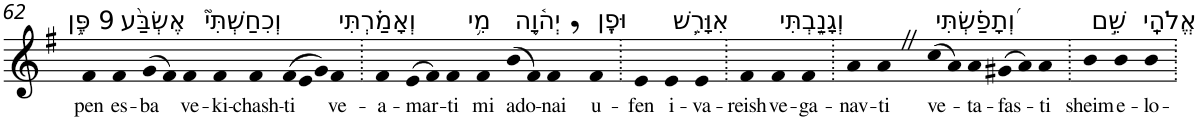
**kern	**text
*part1	*part1
*staff1	*staff1
*I"Piano	*
*I'Pno	*
!!LO:PB:g=z
*clefG2	*
*k[f#]	*
*G:	*
=62	=62
!LO:TX:a:t=9 פֶּ֥ן	!
!	!LO:LY:b
4f#	pen
!LO:TX:a:t=אֶשְׂבַּ֨ע	!
!	!LO:LY:b
4f#	es-
!	!LO:LY:b
(>8g	-ba
8f#)	.
!LO:TX:a:t=וְכִחַשְׁתִּי֮	!
!	!LO:LY:b
4f#	ve-
!	!LO:LY:b
4f#	-ki-
!	!LO:LY:b
4f#	-chash-
*Xtuplet	*
!	!LO:LY:b
(>12f#	-ti
12e	.
12g)	.
!LO:TX:a:t=וְאָמַ֗רְתִּי	!
!	!LO:LY:b
4f#	ve-
=63.	=63.
!	!LO:LY:b
4f#	-a-
!	!LO:LY:b
(>8e	-mar-
8f#)	.
!	!LO:LY:b
4f#	-ti
!LO:TX:a:t=מִ֥י	!
!	!LO:LY:b
4f#	mi
!LO:TX:a:t=יְה֫וָ֥ה	!
!	!LO:LY:b
(>8b	ado-
8f#)	.
!	!LO:LY:b
4f#,	-nai
!LO:TX:a:t=וּפֶֽן	!
!	!LO:LY:b
4f#	u-
=64.	=64.
!	!LO:LY:b
4e	-fen
!LO:TX:a:t=אִוָּרֵ֥שׁ	!
!	!LO:LY:b
4e	i-
!	!LO:LY:b
4e	-va-
=65.	=65.
!	!LO:LY:b
4f#	-reish
!LO:TX:a:t=וְגָנַ֑בְתִּי	!
!	!LO:LY:b
4f#	ve-
!	!LO:LY:b
4f#	-ga-
=66.	=66.
!	!LO:LY:b
4a	-nav-
!	!LO:LY:b
4aZ	-ti
!LO:TX:a:t=וְ֝תָפַ֗שְׂתִּי	!
!	!LO:LY:b
(>8cc	ve-
8a)	.
!	!LO:LY:b
4a	-ta-
!	!LO:LY:b
(>8g#X	-fas-
8a)	.
!	!LO:LY:b
4a	-ti
=67.	=67.
!LO:TX:a:t=שֵׁ֣ם	!
!	!LO:LY:b
4b	sheim
!LO:TX:a:t=אֱלֹהָֽי	!
!	!LO:LY:b
4b	e-
!	!LO:LY:b
4b	-lo-
=.	=.
*-	*-
